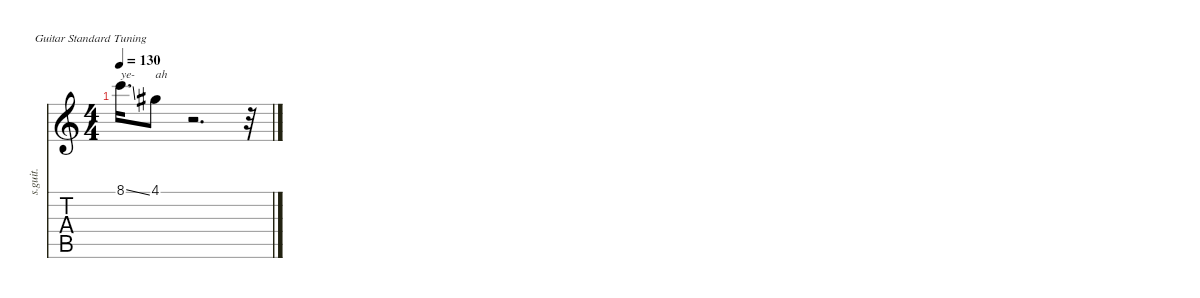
\defaultSystemsLayout 4
\hideDynamics
\bracketExtendMode nobrackets
\track ("Damon Albarn - Vocals" "s.guit.") {instrument lead6voice}
\staff {score tabs}
\tuning (E4 B3 G3 D3 A2 E2)
\displaytranspose 12
\ts (4 4)
\tempo 130
\clef g2
\ks c
8.1{ss}.16{d txt "ye-" lyrics (0 "") lyrics (1 "") lyrics (2 "") lyrics (3 "") lyrics (4 "") dy mp} 4.1{acc #}.8{txt "ah" lyrics (0 "") lyrics (1 "") lyrics (2 "") lyrics (3 "") lyrics (4 "")} r.2{d} r.32
